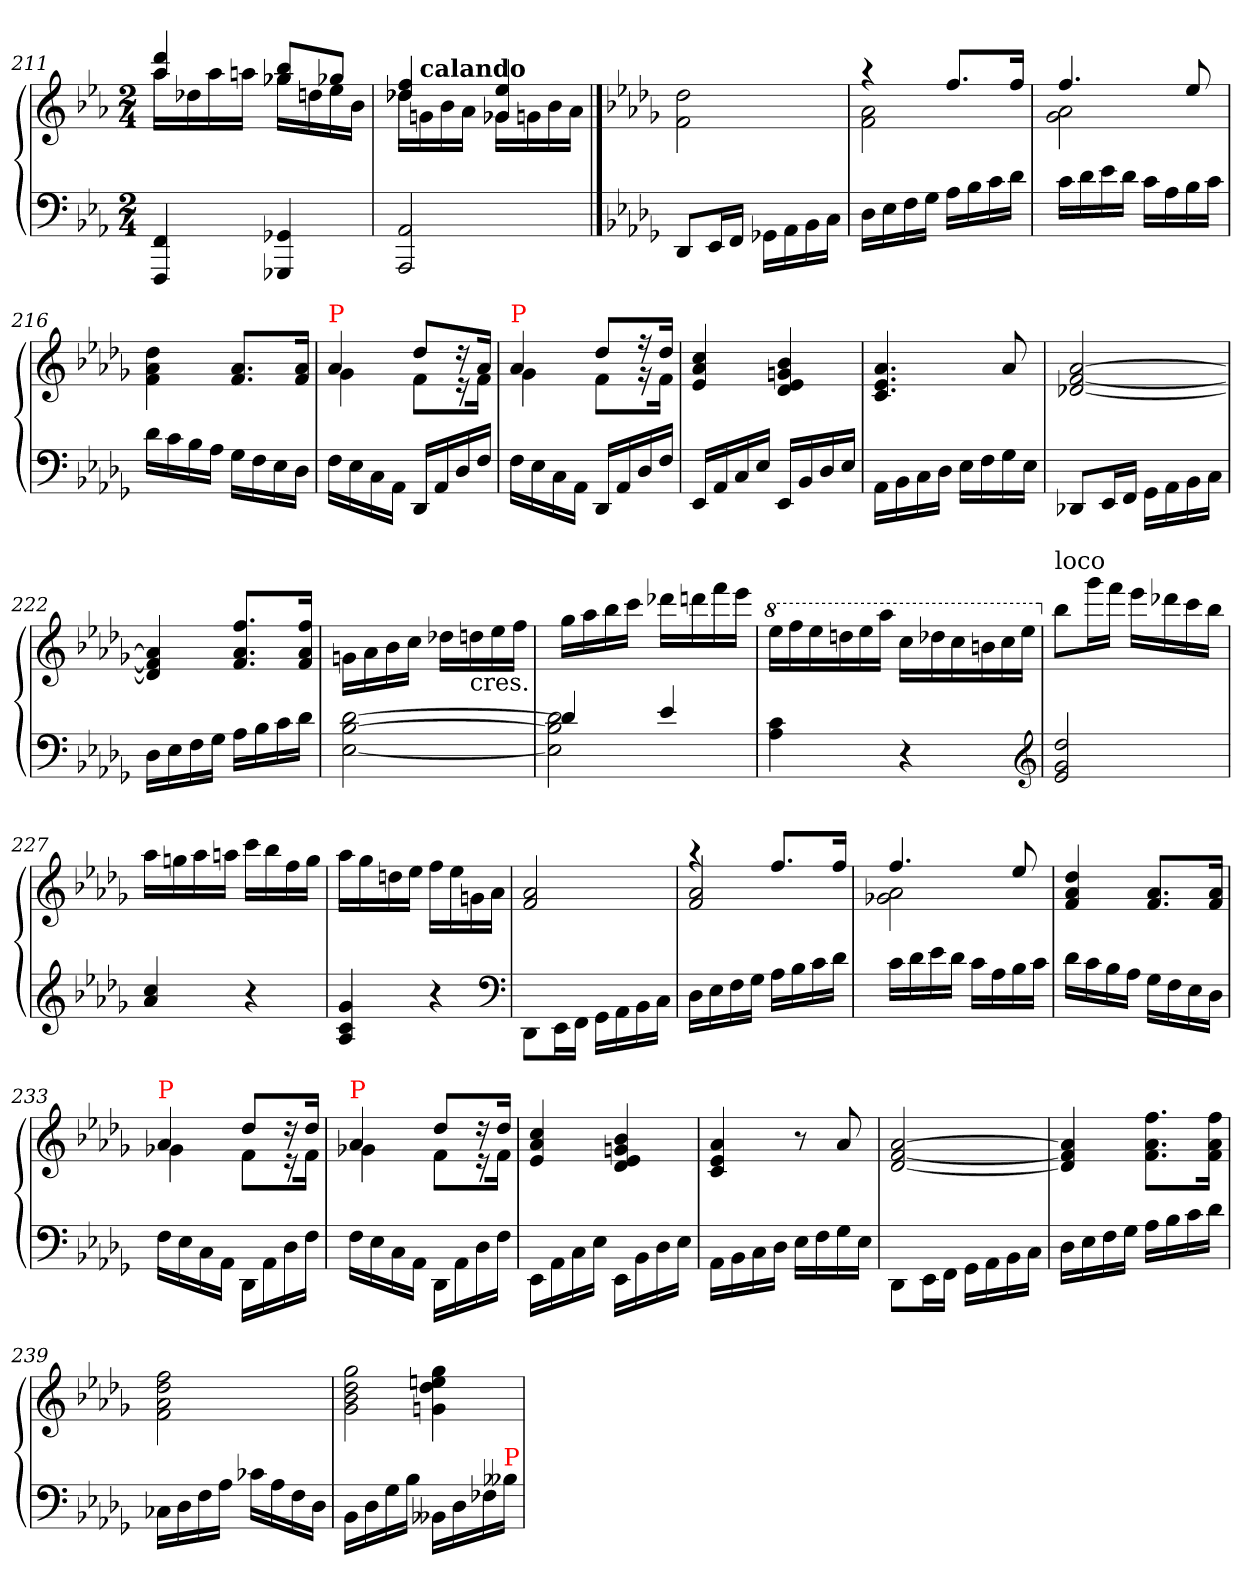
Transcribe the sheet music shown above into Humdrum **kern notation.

**kern	**kern
*part1	*part1
*staff2	*staff1
*clefF4	*clefG2
*k[b-e-a-]	*k[b-e-a-]
*M2/4	*M2/4
=211	=211
*	*^
4FF/ 4FFF/	4ddd/ 4aa-/	16aa-LL
.	.	16dd-X
.	.	16aa-
.	.	16aanJJ
4GG-X/ 4GGG-/	8bb- 8gg-XL	16gg-XLL
.	.	16ddn
.	8gg-XJ	16ee-
.	.	16b-JJ
=212	=212	=212
2AA-/ 2AAA-/	4ff/ 4dd-X/	16dd-XLL
!	!	!LO:TX:a:B:t=calando
.	.	16gn
.	.	16b-
.	.	16a-JJ
.	4ee-/ 4g-X/	16g-XLL
.	.	16gn
.	.	16b-
.	.	16a-JJ
*	*v	*v
==	==
*k[b-e-a-d-g-]	*k[b-e-a-d-g-]
*	*^
!	!LO:TX:a:B:t=dolce e legato	!
*	*v	*v
8DD-/L	2dd-\ 2f\
16EE-L	.
16FFJJ	.
16GG-X\LL	.
16AA-	.
16BB-	.
16CJJ	.
=214	=214
*	*^
16D-\LL	4raa	2a-\ 2f\
16E-	.	.
16F	.	.
16G-JJ	.	.
16A-\LL	8.ff/L	.
16B-	.	.
16c	.	.
16d-JJ	16ffJk	.
=215	=215	=215
16c\LL	4.ff/	2a-\ 2g-\
16d-	.	.
16e-	.	.
16d-JJ	.	.
16c\LL	.	.
16A-	.	.
16B-	8ee-/	.
16cJJ	.	.
*	*v	*v
=216	=216
16d-\LL	4dd-\ 4a-\ 4f\
16c	.
16B-	.
16A-JJ	.
16G-\LL	8.a-/ 8.f/L
16F	.
16E-	.
16D-JJ	16a- 16fJk
=217	=217
*	*^
!	!LO:TX:a:color=red:t=P	!
16F\LL	4a-/	4g-\
16E-	.	.
16C	.	.
16AA-JJ	.	.
16DD-/LL	8dd-L	8fL
16AA-	.	.
16D-	16rdd	16re
16FJJ	16a-Jk	16fJk
=218	=218	=218
!	!LO:TX:a:color=red:t=P	!
16F\LL	4a-/	4g-\
16E-	.	.
16C	.	.
16AA-JJ	.	.
16DD-/LL	8dd-L	8fL
16AA-	.	.
16D-	16rff	16rg
16FJJ	16dd-Jk	16fJk
*	*v	*v
=219	=219
16EE-/LL	4cc/ 4a-/ 4e-/
16AA-	.
16C	.
16E-JJ	.
16EE-/LL	4b-/ 4gn/ 4e-/ 4d-/
16BB-	.
16D-	.
16E-JJ	.
=220	=220
16AA-\LL	4.a-/ 4.e-/ 4.c/
16BB-	.
16C	.
16D-JJ	.
16E-\LL	.
16F	.
16G-	8a-/
16E-JJ	.
=221	=221
8DD-X/L	[2a- [2f [2d-X
16EE-L	.
16FFJJ	.
16GG-\LL	.
16AA-	.
16BB-	.
16CJJ	.
=222	=222
16D-\LL	4a-] 4f] 4d-]
16E-	.
16F	.
16G-JJ	.
16A-\LL	8.ff/ 8.a-/ 8.f/L
16B-	.
16c	.
16d-JJ	16ff 16a- 16fJk
=223	=223
[2d-\ [2B-\ [2E-\	16gn\LL
.	16a-
.	16b-
.	16ccJJ
.	16dd-X\LL
!	!LO:TX:b:t=cres.
.	16ddn
.	16ee-
.	16ffJJ
=224	=224
!LO:TX:a:color=red:t=P	!
!LO:N:vis=2	!
*^	*
4d-]	2d-\ 2B-]\ 2E-]\	16gg-\LL
.	.	16aa-
.	.	16bb-
.	.	16cccJJ
4e-/	.	16ddd-X\LL
.	.	16dddn
.	.	16fff
.	.	16eee-JJ
*v	*v	*
=225	=225
*	*8va
*	*Xtuplet
4c\ 4A-\	24eee-\LL
.	24fff
.	24eee-
.	24dddn
.	24eee-
.	24aaa-JJ
4r	24ccc\LL
.	24ddd-X
.	24ccc
.	24bbn
.	24ccc
.	24eee-JJ
*clefG2	*
=226	=226
*	*X8va
!	!LO:TX:a:t=loco
2dd-/ 2g-/ 2e-/	8bb-L
.	16ggg-L
.	16fffJJ
.	16eee-LL
.	16ddd-X
.	16ccc
.	16bb-JJ
=227	=227
4cc/ 4a-/	16aa-\LL
.	16ggn
.	16aa-
.	16aanJJ
4r	16ccc\LL
.	16bb-
.	16ff
.	16ggJJ
=228	=228
4g-/ 4c/ 4A-/	16aa-\LL
.	16gg-
.	16ddn
.	16ee-JJ
4r	16ff\LL
.	16ee-
.	16gn
.	16a-JJ
*clefF4	*
=229	=229
8DD-\L	2a-/ 2f/
16EE-L	.
16FFJJ	.
16GG-\LL	.
16AA-	.
16BB-	.
16CJJ	.
=230	=230
*	*^
16D-\LL	4raa	2a-/ 2f/
16E-	.	.
16F	.	.
16G-JJ	.	.
16A-\LL	8.ff/L	.
16B-	.	.
16c	.	.
16d-JJ	16ffJk	.
=231	=231	=231
16c\LL	4.ff/	2a-\ 2g-X\
16d-	.	.
16e-	.	.
16d-JJ	.	.
16c\LL	.	.
16A-	.	.
16B-	8ee-/	.
16cJJ	.	.
*	*v	*v
=232	=232
16d-\LL	4dd-/ 4a-/ 4f/
16c	.
16B-	.
16A-JJ	.
16G-\LL	8.a-/ 8.f/L
16F	.
16E-	.
16D-JJ	16a- 16fJk
=233	=233
*	*^
!	!LO:TX:a:color=red:t=P	!
16F\LL	4a-/	4g-X\
16E-	.	.
16C	.	.
16AA-JJ	.	.
16DD-\LL	8dd-/L	8fL
16AA-	.	.
16D-	16rdd	16re
16FJJ	16dd-Jk	16fJk
=234	=234	=234
!	!LO:TX:a:color=red:t=P	!
16F\LL	4a-/	4g-X\
16E-	.	.
16C	.	.
16AA-JJ	.	.
16DD-\LL	8dd-/L	8fL
16AA-	.	.
16D-	16rdd	16re
16FJJ	16dd-Jk	16fJk
*	*v	*v
=235	=235
16EE-\LL	4cc/ 4a-/ 4e-/
16AA-	.
16C	.
16E-JJ	.
16EE-\LL	4b-/ 4gn/ 4e-/ 4d-/
16BB-	.
16D-	.
16E-JJ	.
=236	=236
16AA-\LL	4a-/ 4e-/ 4c/
16BB-	.
16C	.
16D-JJ	.
16E-\LL	8r
16F	.
16G-	8a-/
16E-JJ	.
=237	=237
8DD-\L	[2a-/ [2f/ [2d-/
16EE-L	.
16FFJJ	.
16GG-\LL	.
16AA-	.
16BB-	.
16CJJ	.
=238	=238
16D-\LL	4a-] 4f] 4d-]
16E-	.
16F	.
16G-JJ	.
16A-\LL	8.ff\ 8.a-\ 8.f\L
16B-	.
16c	.
16d-JJ	16ff 16a- 16fJk
=239	=239
16C-X\LL	2ff\ 2dd-\ 2a-\ 2f\
16D-	.
16F	.
16A-JJ	.
16c-\LL	.
16A-	.
16F	.
16D-JJ	.
=240	=240
!	!LO:N:vis=2
16BB-\LL	4gg-\ 4dd-\ 4b-\ 4g-\
16D-	.
16G-	.
16B-JJ	.
16BB--X\LL	4gg-\ 4een\ 4dd-\ 4gn\
16D-	.
16F-X	.
!LO:TX:a:color=red:t=P	!
16B--JJ	.
=	=
*-	*-
